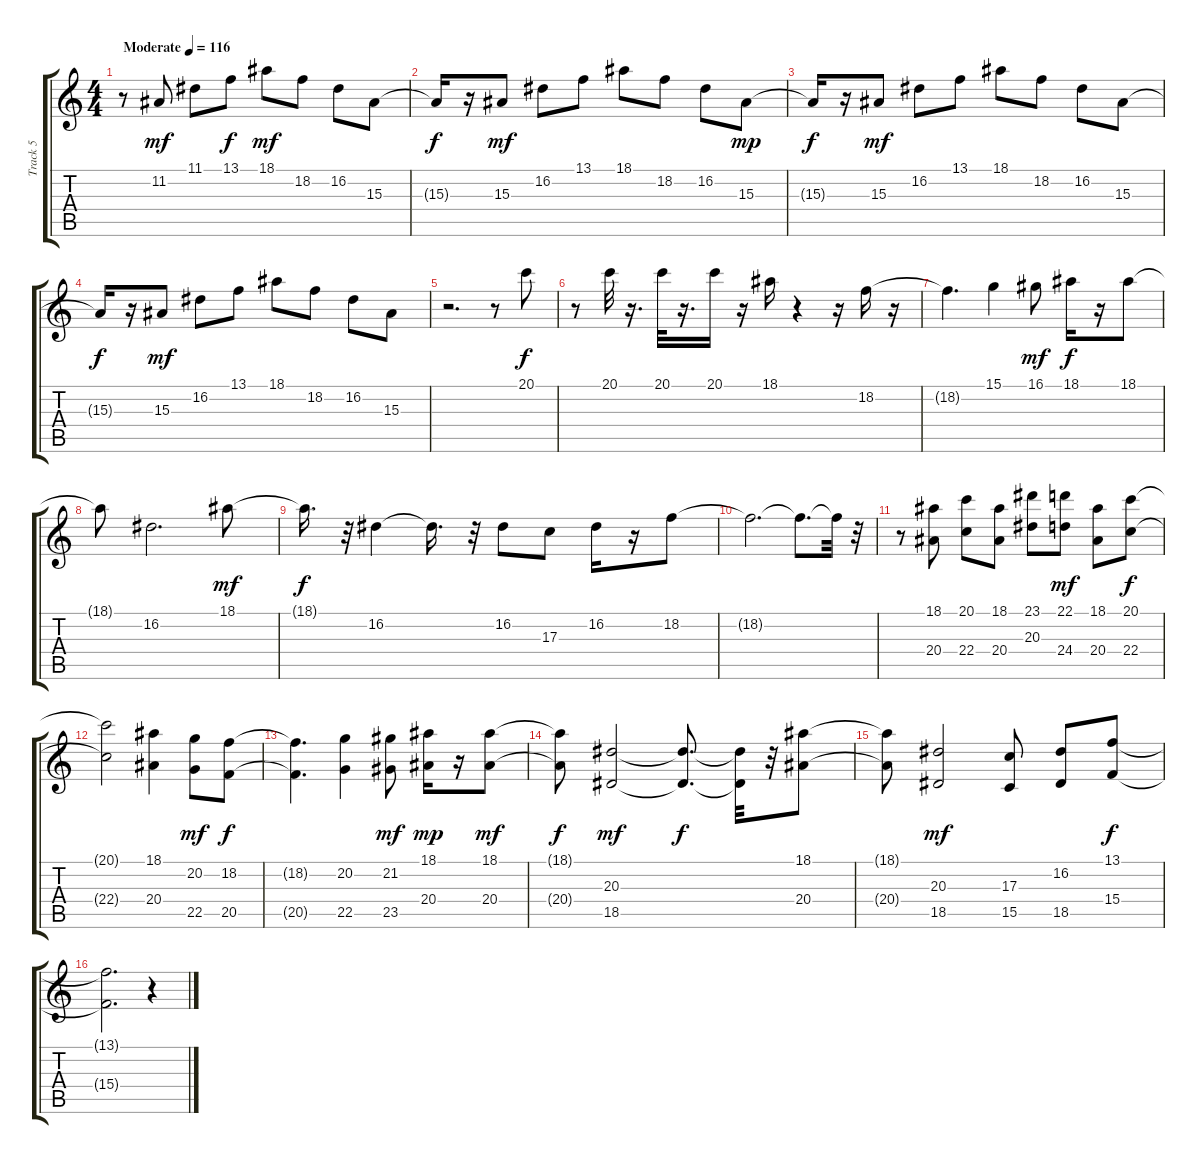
\track ("Track 5" "Track 5") {instrument electricgrandpiano}
\staff {score tabs}
\tuning (E4 B3 G3 D3 A2 E2) {hide}
\ts (4 4)
\tempo (116 "Moderate")
\clef g2
\ks c
r.8{dy mf instrument electricgrandpiano} 11.2.8 11.1.8 13.1.8{dy f} 18.1.8{dy mf} 18.2.8 16.2.8 15.3.8 |
15.3{t}.16{dy f} r.16 15.3.8{dy mf} 16.2.8 13.1.8 18.1.8 18.2.8 16.2.8 15.3.8{dy mp} |
15.3{t}.16{dy f} r.16 15.3.8{dy mf} 16.2.8 13.1.8 18.1.8 18.2.8 16.2.8 15.3.8 |
15.3{t}.16{dy f} r.16 15.3.8{dy mf} 16.2.8 13.1.8 18.1.8 18.2.8 16.2.8 15.3.8 |
r.2{d} r.8 20.1.8{dy f} |
r.8 20.1.32 r.16{d} 20.1.32 r.16{d} 20.1.16 r.16 18.1.16 r.4 r.16 18.2.16 r.16 |
18.2{t}.4{d} 15.1.4 16.1.8{dy mf} 18.1.16{dy f} r.16 18.1.8 |
18.1{t}.8 16.2.2{d} 18.1.8{dy mf} |
18.1{t}.16{d dy f} r.32 16.2.4 16.2{t}.16{d} r.32 16.2.8 17.3.8 16.2.16 r.16 18.2.8 |
18.2{t}.2{d} 18.2{t}.8{d} 18.2{t}.32 r.32 |
r.8 (18.1 20.4).8 (20.1 22.4).8 (18.1 20.4).8 (23.1 20.3).8 (22.1 24.4).8{dy mf} (18.1 20.4).8 (20.1 22.4).8{dy f} |
(20.1{t} 22.4{t}).2 (18.1 20.4).4 (20.2 22.5).8{dy mf} (18.2 20.5).8{dy f} |
(18.2{t} 20.5{t}).4{d} (20.2 22.5).4 (21.2 23.5).8{dy mf} (18.1 20.4).16{dy mp} r.16 (18.1 20.4).8{dy mf} |
(18.1{t} 20.4{t}).8{dy f} (20.3 18.5).2{dy mf} (20.3{t} 18.5{t}).8{d dy f} (20.3{t} 18.5{t}).32 r.32 (18.1 20.4).8 |
(18.1{t} 20.4{t}).8 (20.3 18.5).2{dy mf} (17.3 15.5).8 (16.2 18.5).8 (13.1 15.4).8{dy f} |
(13.1{t} 15.4{t}).2{d} r.4
